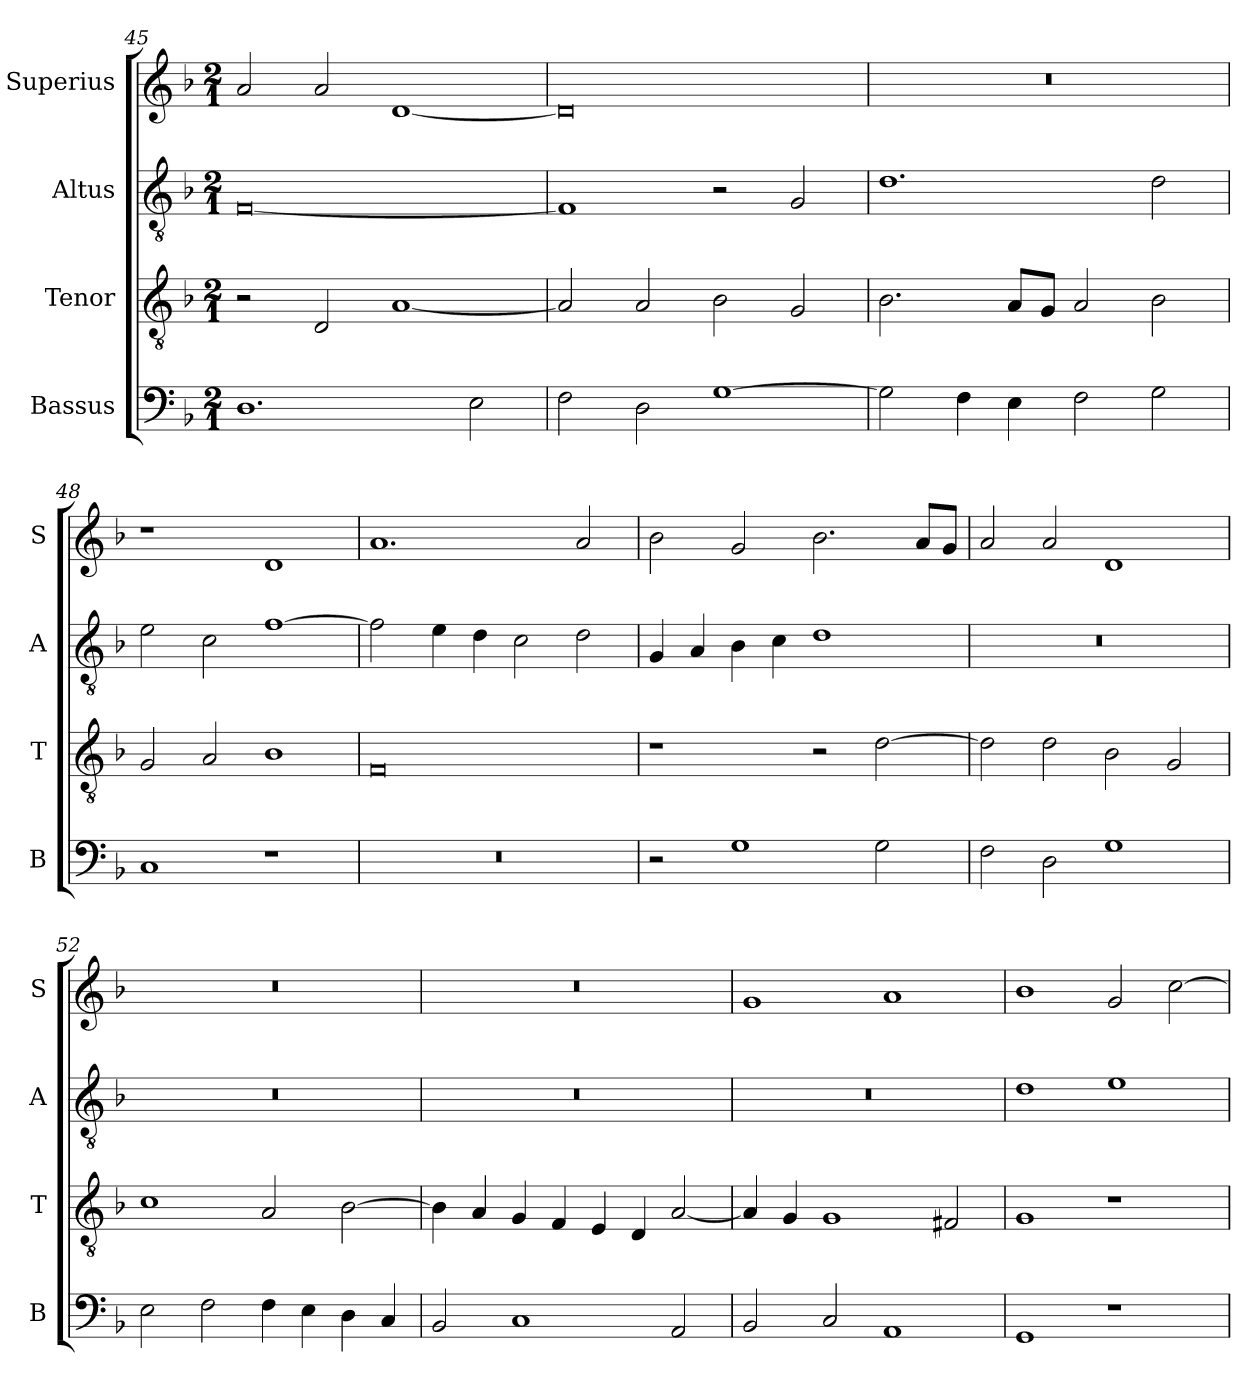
**kern	**kern	**kern	**kern
*part4	*part3	*part2	*part1
*staff4	*staff3	*staff2	*staff1
*I"Bassus	*I"Tenor	*I"Altus	*I"Superius
*I'B	*I'T	*I'A	*I'S
*clefF4	*clefGv2	*clefGv2	*clefG2
*k[b-]	*k[b-]	*k[b-]	*k[b-]
*F:	*F:	*F:	*F:
*M2/1	*M2/1	*M2/1	*M2/1
=45	=45	=45	=45
1.D	2r	[0F	2a
.	2D	.	2a
.	[1A	.	[1d
2E	.	.	.
=46	=46	=46	=46
2F	2A]	1F]	0d]
2D	2A	.	.
[1G	2B-	2r	.
.	2G	2G	.
=47	=47	=47	=47
2G]	2.B-	1.d	0r
4F	.	.	.
4E	8AL	.	.
.	8GJ	.	.
2F	2A	.	.
2G	2B-	2d	.
=48	=48	=48	=48
1C	2G	2e	1r
.	2A	2c	.
1r	1B-	[1f	1d
=49	=49	=49	=49
0r	0F	2f]	1.a
.	.	4e	.
.	.	4d	.
.	.	2c	.
.	.	2d	2a
=50	=50	=50	=50
2r	1r	4G	2b-
.	.	4A	.
1G	.	4B-	2g
.	.	4c	.
.	2r	1d	2.b-
2G	[2d	.	.
.	.	.	8aL
.	.	.	8gJ
=51	=51	=51	=51
2F	2d]	0r	2a
2D	2d	.	2a
1G	2B-	.	1d
.	2G	.	.
=52	=52	=52	=52
2E	1c	0r	0r
2F	.	.	.
4F	2A	.	.
4E	.	.	.
4D	[2B-	.	.
4C	.	.	.
=53	=53	=53	=53
2BB-	4B-]	0r	0r
.	4A	.	.
1C	4G	.	.
.	4F	.	.
.	4E	.	.
.	4D	.	.
2AA	[2A	.	.
=54	=54	=54	=54
2BB-	4A]	0r	1g
.	4G	.	.
2C	1G	.	.
1AA	.	.	1a
.	2F#X	.	.
=55	=55	=55	=55
1GG	1G	1d	1b-
1r	1r	1e	2g
.	.	.	[2cc
=	=	=	=
*-	*-	*-	*-
